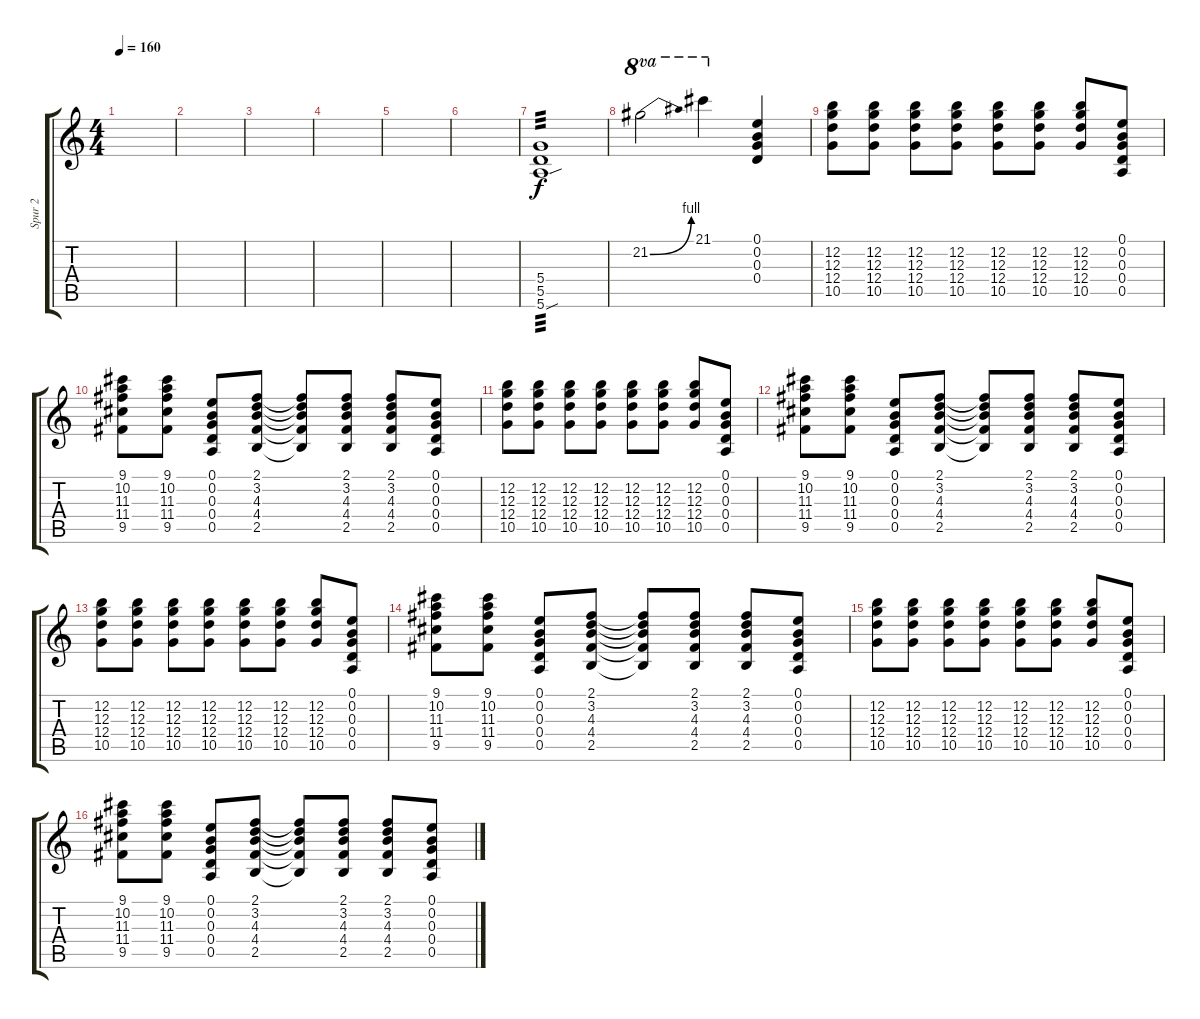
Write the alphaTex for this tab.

\track ("Spur 2" "Spur 2") {instrument distortionguitar}
\staff {score tabs}
\tuning (E4 B3 G3 D3 A2 E2) {hide}
\ts (4 4)
\tempo 160
\clef g2
\ks c
|
|
|
|
|
|
(5.4 5.5 5.6{sou}).1{tp 3 volume 10} |
21.2{be (bend 0 0 60 4)}.2{ot 8va} 21.1.4{ot 8va} (0.1 0.2 0.3 0.4).4 |
(12.2 12.3 12.4 10.5).8 (12.2 12.3 12.4 10.5).8 (12.2 12.3 12.4 10.5).8 (12.2 12.3 12.4 10.5).8 (12.2 12.3 12.4 10.5).8 (12.2 12.3 12.4 10.5).8 (12.2 12.3 12.4 10.5).8 (0.1 0.2 0.3 0.4 0.5).8 |
(9.1 10.2 11.3 11.4 9.5).8 (9.1 10.2 11.3 11.4 9.5).8 (0.1 0.2 0.3 0.4 0.5).8 (2.1 3.2 4.3 4.4 2.5).8 (2.1{t} 3.2{t} 4.3{t} 4.4{t} 2.5{t}).8 (2.1 3.2 4.3 4.4 2.5).8 (2.1 3.2 4.3 4.4 2.5).8 (0.1 0.2 0.3 0.4 0.5).8 |
(12.2 12.3 12.4 10.5).8 (12.2 12.3 12.4 10.5).8 (12.2 12.3 12.4 10.5).8 (12.2 12.3 12.4 10.5).8 (12.2 12.3 12.4 10.5).8 (12.2 12.3 12.4 10.5).8 (12.2 12.3 12.4 10.5).8 (0.1 0.2 0.3 0.4 0.5).8 |
(9.1 10.2 11.3 11.4 9.5).8 (9.1 10.2 11.3 11.4 9.5).8 (0.1 0.2 0.3 0.4 0.5).8 (2.1 3.2 4.3 4.4 2.5).8 (2.1{t} 3.2{t} 4.3{t} 4.4{t} 2.5{t}).8 (2.1 3.2 4.3 4.4 2.5).8 (2.1 3.2 4.3 4.4 2.5).8 (0.1 0.2 0.3 0.4 0.5).8 |
(12.2 12.3 12.4 10.5).8 (12.2 12.3 12.4 10.5).8 (12.2 12.3 12.4 10.5).8 (12.2 12.3 12.4 10.5).8 (12.2 12.3 12.4 10.5).8 (12.2 12.3 12.4 10.5).8 (12.2 12.3 12.4 10.5).8 (0.1 0.2 0.3 0.4 0.5).8 |
(9.1 10.2 11.3 11.4 9.5).8 (9.1 10.2 11.3 11.4 9.5).8 (0.1 0.2 0.3 0.4 0.5).8 (2.1 3.2 4.3 4.4 2.5).8 (2.1{t} 3.2{t} 4.3{t} 4.4{t} 2.5{t}).8 (2.1 3.2 4.3 4.4 2.5).8 (2.1 3.2 4.3 4.4 2.5).8 (0.1 0.2 0.3 0.4 0.5).8 |
(12.2 12.3 12.4 10.5).8 (12.2 12.3 12.4 10.5).8 (12.2 12.3 12.4 10.5).8 (12.2 12.3 12.4 10.5).8 (12.2 12.3 12.4 10.5).8 (12.2 12.3 12.4 10.5).8 (12.2 12.3 12.4 10.5).8 (0.1 0.2 0.3 0.4 0.5).8 |
(9.1 10.2 11.3 11.4 9.5).8 (9.1 10.2 11.3 11.4 9.5).8 (0.1 0.2 0.3 0.4 0.5).8 (2.1 3.2 4.3 4.4 2.5).8 (2.1{t} 3.2{t} 4.3{t} 4.4{t} 2.5{t}).8 (2.1 3.2 4.3 4.4 2.5).8 (2.1 3.2 4.3 4.4 2.5).8 (0.1 0.2 0.3 0.4 0.5).8
